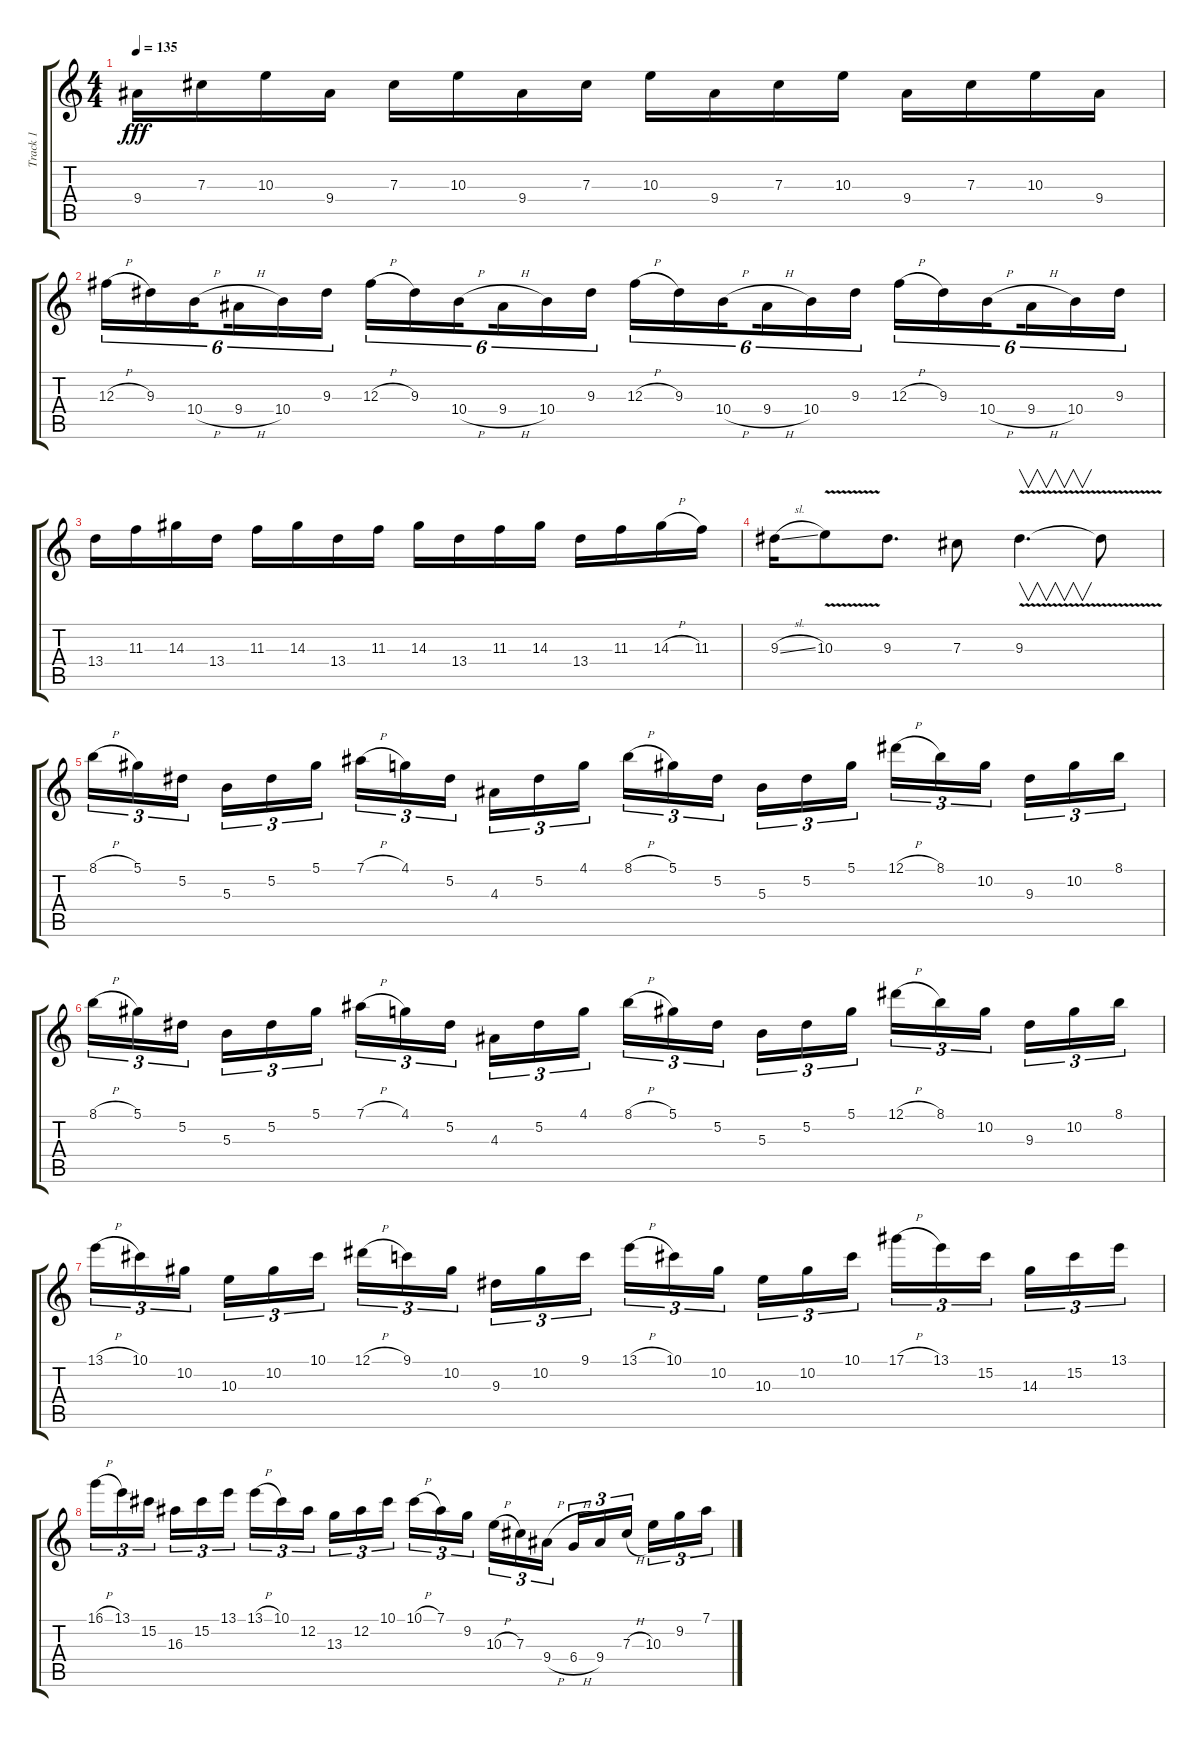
\track ("Track 1" "Track 1") {instrument overdrivenguitar}
\staff {score tabs}
\tuning (Eb4 Bb3 Gb3 Db3 Ab2 Eb2) {hide}
\ts (4 4)
\tempo 135
\clef g2
\ks c
9.4.16{dy fff} 7.3.16 10.3.16 9.4.16 7.3.16 10.3.16 9.4.16 7.3.16 10.3.16 9.4.16 7.3.16 10.3.16 9.4.16 7.3.16 10.3.16 9.4.16 |
12.3{h}.16{tu (6 4)} 9.3.16{tu (6 4)} 10.4{h}.16{tu (6 4) beam splitsecondary} 9.4{h}.16{tu (6 4)} 10.4.16{tu (6 4)} 9.3.16{tu (6 4)} 12.3{h}.16{tu (6 4)} 9.3.16{tu (6 4)} 10.4{h}.16{tu (6 4) beam splitsecondary} 9.4{h}.16{tu (6 4)} 10.4.16{tu (6 4)} 9.3.16{tu (6 4)} 12.3{h}.16{tu (6 4)} 9.3.16{tu (6 4)} 10.4{h}.16{tu (6 4) beam splitsecondary} 9.4{h}.16{tu (6 4)} 10.4.16{tu (6 4)} 9.3.16{tu (6 4)} 12.3{h}.16{tu (6 4)} 9.3.16{tu (6 4)} 10.4{h}.16{tu (6 4) beam splitsecondary} 9.4{h}.16{tu (6 4)} 10.4.16{tu (6 4)} 9.3.16{tu (6 4)} |
13.4.16 11.3.16 14.3.16 13.4.16 11.3.16 14.3.16 13.4.16 11.3.16 14.3.16 13.4.16 11.3.16 14.3.16 13.4.16 11.3.16 14.3{h}.16 11.3.16 |
9.3{sl}.16 10.3{v}.8 9.3.8{d} 7.3.8 9.3{v}.4{v d} 9.3{t}.8 |
8.1{h}.16{tu (3 2)} 5.1.16{tu (3 2)} 5.2.16{tu (3 2) beam splitsecondary} 5.3.16{tu (3 2)} 5.2.16{tu (3 2)} 5.1.16{tu (3 2)} 7.1{h}.16{tu (3 2)} 4.1.16{tu (3 2)} 5.2.16{tu (3 2) beam splitsecondary} 4.3.16{tu (3 2)} 5.2.16{tu (3 2)} 4.1.16{tu (3 2)} 8.1{h}.16{tu (3 2)} 5.1.16{tu (3 2)} 5.2.16{tu (3 2) beam splitsecondary} 5.3.16{tu (3 2)} 5.2.16{tu (3 2)} 5.1.16{tu (3 2)} 12.1{h}.16{tu (3 2)} 8.1.16{tu (3 2)} 10.2.16{tu (3 2) beam splitsecondary} 9.3.16{tu (3 2)} 10.2.16{tu (3 2)} 8.1.16{tu (3 2)} |
8.1{h}.16{tu (3 2)} 5.1.16{tu (3 2)} 5.2.16{tu (3 2) beam splitsecondary} 5.3.16{tu (3 2)} 5.2.16{tu (3 2)} 5.1.16{tu (3 2)} 7.1{h}.16{tu (3 2)} 4.1.16{tu (3 2)} 5.2.16{tu (3 2) beam splitsecondary} 4.3.16{tu (3 2)} 5.2.16{tu (3 2)} 4.1.16{tu (3 2)} 8.1{h}.16{tu (3 2)} 5.1.16{tu (3 2)} 5.2.16{tu (3 2) beam splitsecondary} 5.3.16{tu (3 2)} 5.2.16{tu (3 2)} 5.1.16{tu (3 2)} 12.1{h}.16{tu (3 2)} 8.1.16{tu (3 2)} 10.2.16{tu (3 2) beam splitsecondary} 9.3.16{tu (3 2)} 10.2.16{tu (3 2)} 8.1.16{tu (3 2)} |
13.1{h}.16{tu (3 2)} 10.1.16{tu (3 2)} 10.2.16{tu (3 2) beam splitsecondary} 10.3.16{tu (3 2)} 10.2.16{tu (3 2)} 10.1.16{tu (3 2)} 12.1{h}.16{tu (3 2)} 9.1.16{tu (3 2)} 10.2.16{tu (3 2) beam splitsecondary} 9.3.16{tu (3 2)} 10.2.16{tu (3 2)} 9.1.16{tu (3 2)} 13.1{h}.16{tu (3 2)} 10.1.16{tu (3 2)} 10.2.16{tu (3 2) beam splitsecondary} 10.3.16{tu (3 2)} 10.2.16{tu (3 2)} 10.1.16{tu (3 2)} 17.1{h}.16{tu (3 2)} 13.1.16{tu (3 2)} 15.2.16{tu (3 2) beam splitsecondary} 14.3.16{tu (3 2)} 15.2.16{tu (3 2)} 13.1.16{tu (3 2)} |
16.1{h}.16{tu (3 2)} 13.1.16{tu (3 2)} 15.2.16{tu (3 2) beam splitsecondary} 16.3.16{tu (3 2)} 15.2.16{tu (3 2)} 13.1.16{tu (3 2)} 13.1{h}.16{tu (3 2)} 10.1.16{tu (3 2)} 12.2.16{tu (3 2) beam splitsecondary} 13.3.16{tu (3 2)} 12.2.16{tu (3 2)} 10.1.16{tu (3 2)} 10.1{h}.16{tu (3 2)} 7.1.16{tu (3 2)} 9.2.16{tu (3 2) beam splitsecondary} 10.3{h}.16{tu (3 2)} 7.3.16{tu (3 2)} 9.4{h}.16{tu (3 2)} 6.4{h}.16{tu (3 2)} 9.4.16{tu (3 2)} 7.3{h}.16{tu (3 2) beam splitsecondary} 10.3.16{tu (3 2)} 9.2.16{tu (3 2)} 7.1.16{tu (3 2)}
